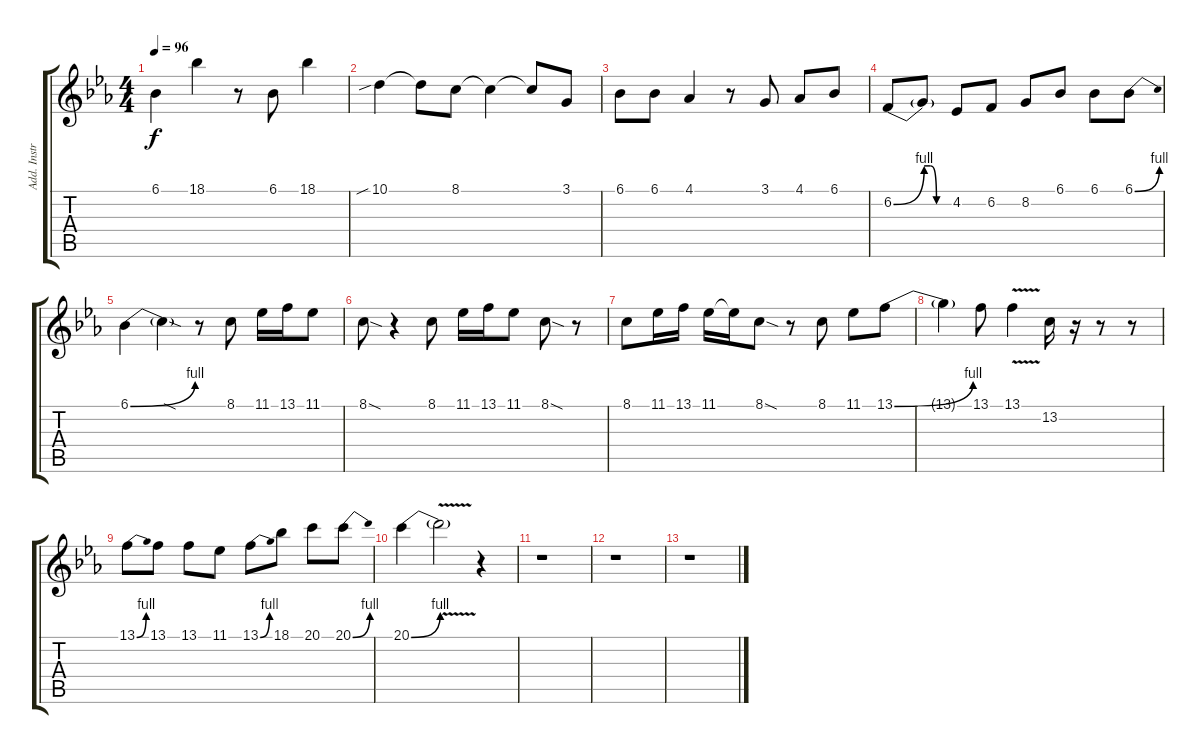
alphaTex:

\track ("Add. Instruments" "Add. Instr") {instrument pad1newage}
\staff {score tabs}
\tuning (E4 B3 G3 D3 A2 E2) {hide}
\ts (4 4)
\tempo 96
\clef g2
\ks cminor
6.1.4{dy f} 18.1.4 r.8 6.1.8 18.1.4 |
10.1{sib}.4{instrument altosax} 10.1{t}.8 8.1.8 8.1{t}.4 8.1{t}.8 3.1.8 |
6.1.8 6.1.8 4.1.4 r.8 3.1.8 4.1.8 6.1.8 |
6.2{be (bend 0 0 60 4)}.8 6.2{be (custom 0 4 15 4 30 0 60 0) t}.8 4.2.8 6.2.8 8.2.8 6.1.8 6.1.8 6.1{be (bend 0 0 60 4)}.8 |
6.1{be (bend 0 0 60 4)}.4 6.1{sod t}.4 r.8 8.1.8 11.1.16 13.1.16 11.1.8 |
8.1{sod}.8 r.4 8.1.8 11.1.16 13.1.16 11.1.8 8.1{sod}.8 r.8 |
8.1.8 11.1.16 13.1.16 11.1.16 11.1{t}.16 8.1{sod}.8 r.8 8.1.8 11.1.8 13.1{be (bend 0 0 60 4)}.8 |
13.1{t}.4 13.1.8 13.1{v}.4 13.2.16 r.16 r.8 r.8 |
13.1{be (bend 0 0 60 4)}.8 13.1.8 13.1.8 11.1.8 13.1{be (bend 0 0 60 4)}.8 18.1.8 20.1.8 20.1{be (bend 0 0 60 4)}.8 |
20.1{be (bend 0 0 60 4)}.4{volume 0} 20.1{v t}.2 r.4 |
r.1 |
r.1 |
r.1
